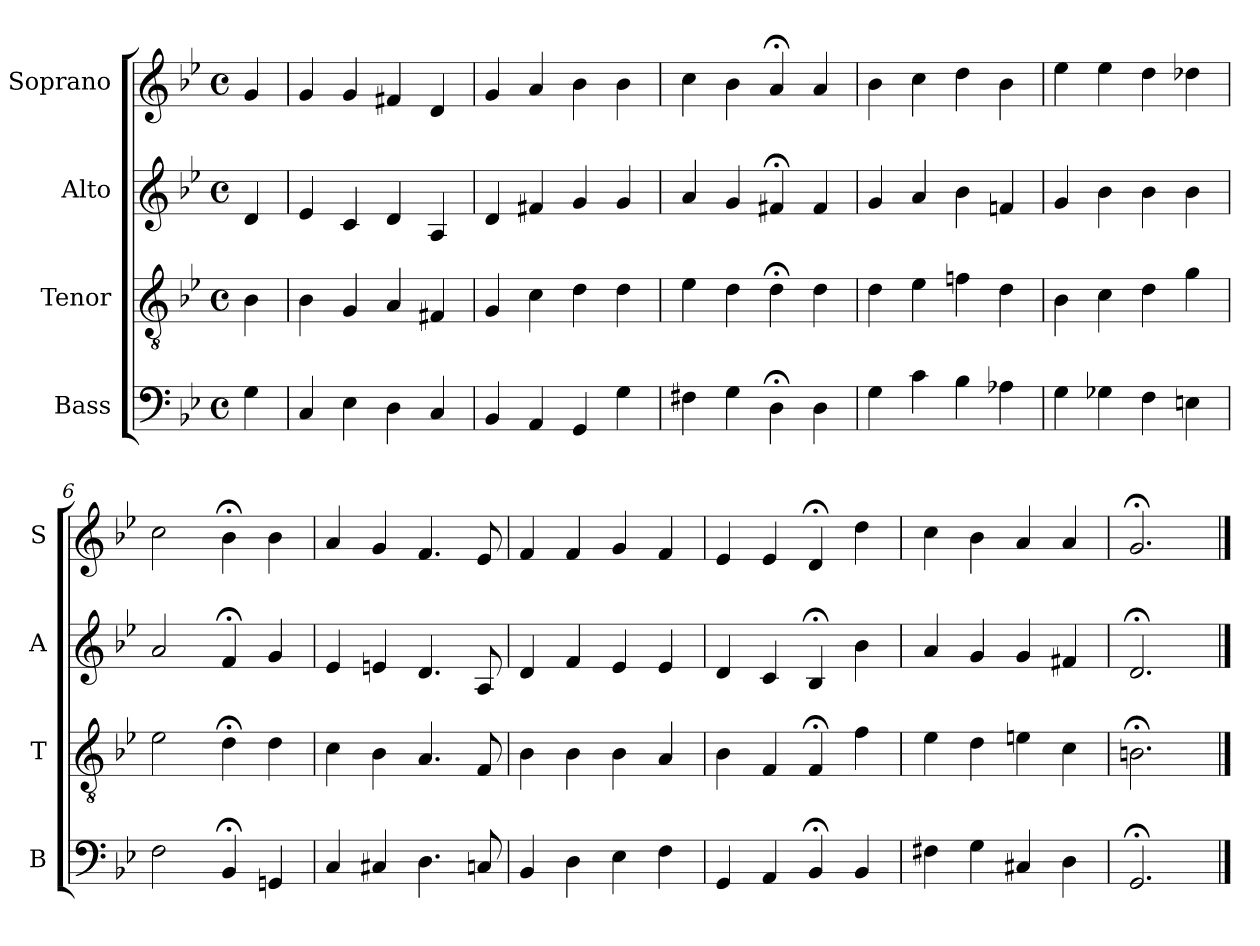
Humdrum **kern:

**kern	**kern	**kern	**kern
*part4	*part3	*part2	*part1
*staff4	*staff3	*staff2	*staff1
*I"Bass	*I"Tenor	*I"Alto	*I"Soprano
*I'B	*I'T	*I'A	*I'S
*clefF4	*clefGv2	*clefG2	*clefG2
*k[b-e-]	*k[b-e-]	*k[b-e-]	*k[b-e-]
*g:	*g:	*g:	*g:
*M4/4	*M4/4	*M4/4	*M4/4
*met(c)	*met(c)	*met(c)	*met(c)
*MM100	*MM100	*MM100	*MM100
=	=	=	=
4G	4B-	4d	4g
=1	=1	=1	=1
4C	4B-	4e-	4g
4E-	4G	4c	4g
4D	4A	4d	4f#X
4C	4F#X	4A	4d
=2	=2	=2	=2
4BB-	4G	4d	4g
4AA	4c	4f#X	4a
4GG	4d	4g	4b-
4G	4d	4g	4b-
=3	=3	=3	=3
4F#X	4e-	4a	4cc
4G	4d	4g	4b-
4D;<	4d;<	4f#X;<	4a;<
4D	4d	4f#	4a
=4	=4	=4	=4
4G	4d	4g	4b-
4c	4e-	4a	4cc
4B-	4fn	4b-	4dd
4A-X	4d	4fn	4b-
=5	=5	=5	=5
4G	4B-	4g	4ee-
4G-X	4c	4b-	4ee-
4F	4d	4b-	4dd
4En	4g	4b-	4dd-X
=6	=6	=6	=6
2F	2e-	2a	2cc
4BB-;<	4d;<	4f;<	4b-;<
4GGn	4d	4g	4b-
=7	=7	=7	=7
4C	4c	4e-	4a
4C#X	4B-	4en	4g
4.D	4.A	4.d	4.f
8Cn	8F	8A	8e-
=8	=8	=8	=8
4BB-	4B-	4d	4f
4D	4B-	4f	4f
4E-	4B-	4e-	4g
4F	4A	4e-	4f
=9	=9	=9	=9
4GG	4B-	4d	4e-
4AA	4F	4c	4e-
4BB-;<	4F;<	4B-;<	4d;<
4BB-	4f	4b-	4dd
=10	=10	=10	=10
4F#X	4e-	4a	4cc
4G	4d	4g	4b-
4C#X	4en	4g	4a
4D	4c	4f#X	4a
=11	=11	=11	=11
2.GG;<	2.Bn;<	2.d;<	2.g;<
==	==	==	==
*-	*-	*-	*-
